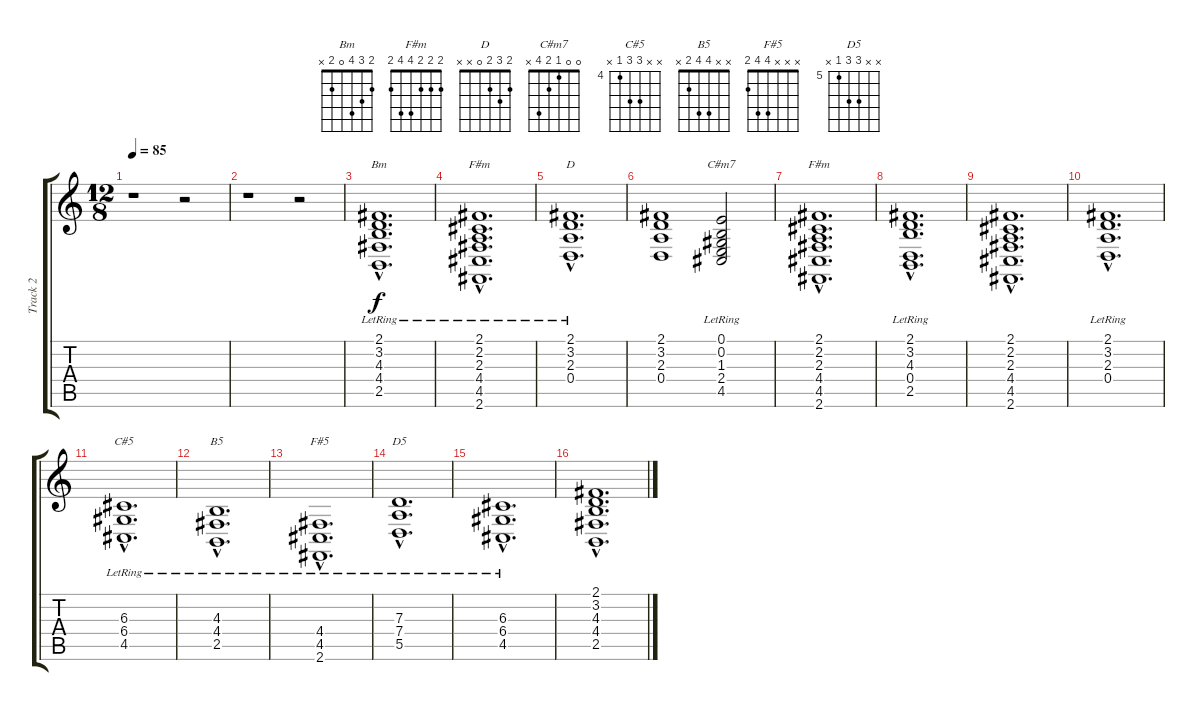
\track ("Track 2" "Track 2") {instrument synthvoice}
\staff {score tabs}
\tuning (E4 B3 G3 D3 A2 E2) {hide}
\chord ("Bm" 2 3 4 0 2 x)
\chord ("F#m" 2 2 2 4 0 2)
\chord ("D" 2 3 2 0 x x)
\chord ("C#m7" 0 0 1 2 4 x)
\chord ("F#m" 2 2 2 4 4 2)
\chord ("C#5" x x 6 6 4 x) {firstfret 4}
\chord ("B5" x x 4 4 2 x)
\chord ("F#5" x x x 4 4 2)
\chord ("D5" x x 7 7 5 x) {firstfret 5}
\ts (12 8)
\tempo 85
\clef g2
\ks c
r.1{dy f instrument synthvoice} r.2 |
r.1 r.2 |
(2.1{hac} 3.2{hac} 4.3{hac} 4.4{hac} 2.5{hac lr}).1{d ch "Bm"} |
(2.1{hac} 2.2{hac} 2.3{hac lr} 4.4{hac} 4.5{hac lr} 2.6{hac lr}).1{d ch "F#m"} |
(2.1{hac} 3.2{hac} 2.3{hac lr} 0.4{hac lr}).1{d ch "D"} |
(2.1 3.2 2.3 0.4).1 (0.1 0.2 1.3{lr} 2.4 4.5{lr}).2{ch "C#m7"} |
(2.1{hac} 2.2{hac} 2.3{hac} 4.4{hac} 4.5{hac} 2.6{hac}).1{d ch "F#m"} |
(2.1{hac} 3.2{hac} 4.3{hac} 0.4{hac} 2.5{hac lr}).1{d} |
(2.1{hac} 2.2{hac} 2.3{hac} 4.4{hac} 4.5{hac} 2.6{hac}).1{d} |
(2.1{hac} 3.2{hac} 2.3{hac lr} 0.4{hac lr}).1{d} |
(6.3{hac} 6.4{hac lr} 4.5{hac lr}).1{d ch "C#5"} |
(4.3{hac} 4.4{hac lr} 2.5{hac lr}).1{d ch "B5"} |
(4.4{hac} 4.5{hac lr} 2.6{hac lr}).1{d ch "F#5"} |
(7.3{hac} 7.4{hac lr} 5.5{hac lr}).1{d ch "D5"} |
(6.3{hac} 6.4{hac lr} 4.5{hac lr}).1{d} |
(2.1{hac} 3.2{hac} 4.3{hac} 4.4{hac} 2.5{hac}).1{d}
